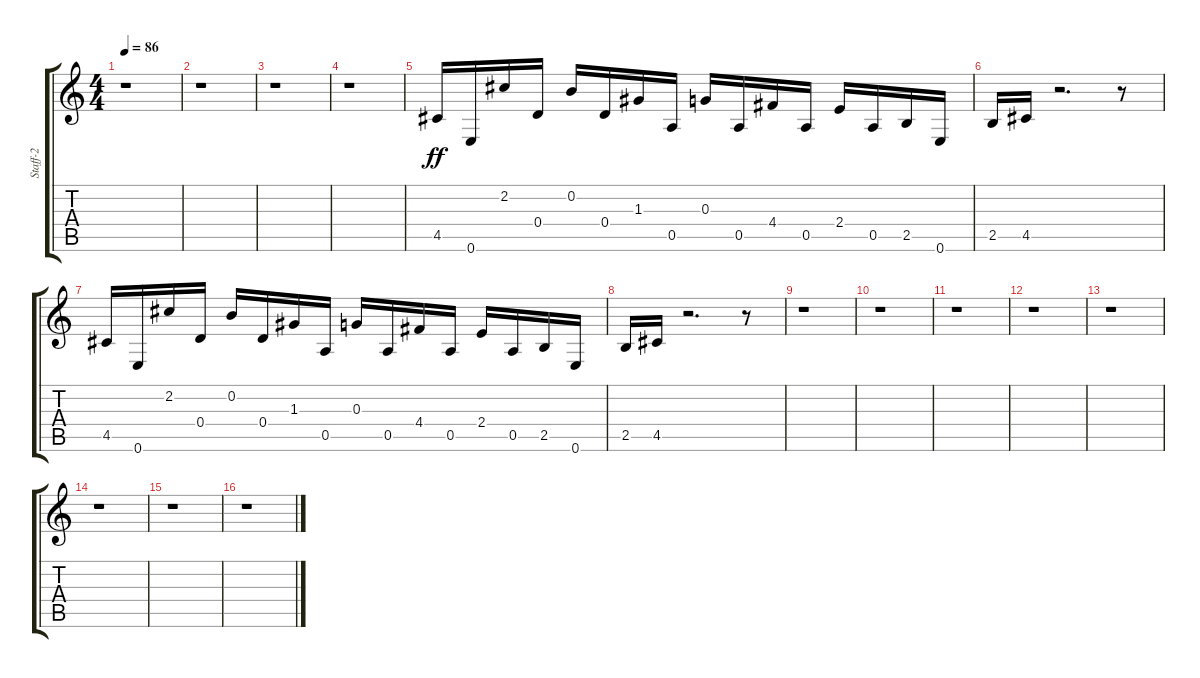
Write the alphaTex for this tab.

\track ("Staff-2" "Staff-2") {instrument overdrivenguitar}
\staff {score tabs}
\tuning (E4 B3 G3 D3 A2 E2) {hide}
\ts (4 4)
\tempo 86
\clef g2
\ks c
r.1{dy ff instrument overdrivenguitar} |
r.1 |
r.1 |
r.1 |
4.5.16 0.6.16 2.2.16 0.4.16 0.2.16 0.4.16 1.3.16 0.5.16 0.3.16 0.5.16 4.4.16 0.5.16 2.4.16 0.5.16 2.5.16 0.6.16 |
2.5.16 4.5.16 r.2{d} r.8 |
4.5.16 0.6.16 2.2.16 0.4.16 0.2.16 0.4.16 1.3.16 0.5.16 0.3.16 0.5.16 4.4.16 0.5.16 2.4.16 0.5.16 2.5.16 0.6.16 |
2.5.16 4.5.16 r.2{d} r.8 |
r.1 |
r.1 |
r.1 |
r.1 |
r.1 |
r.1 |
r.1 |
r.1
